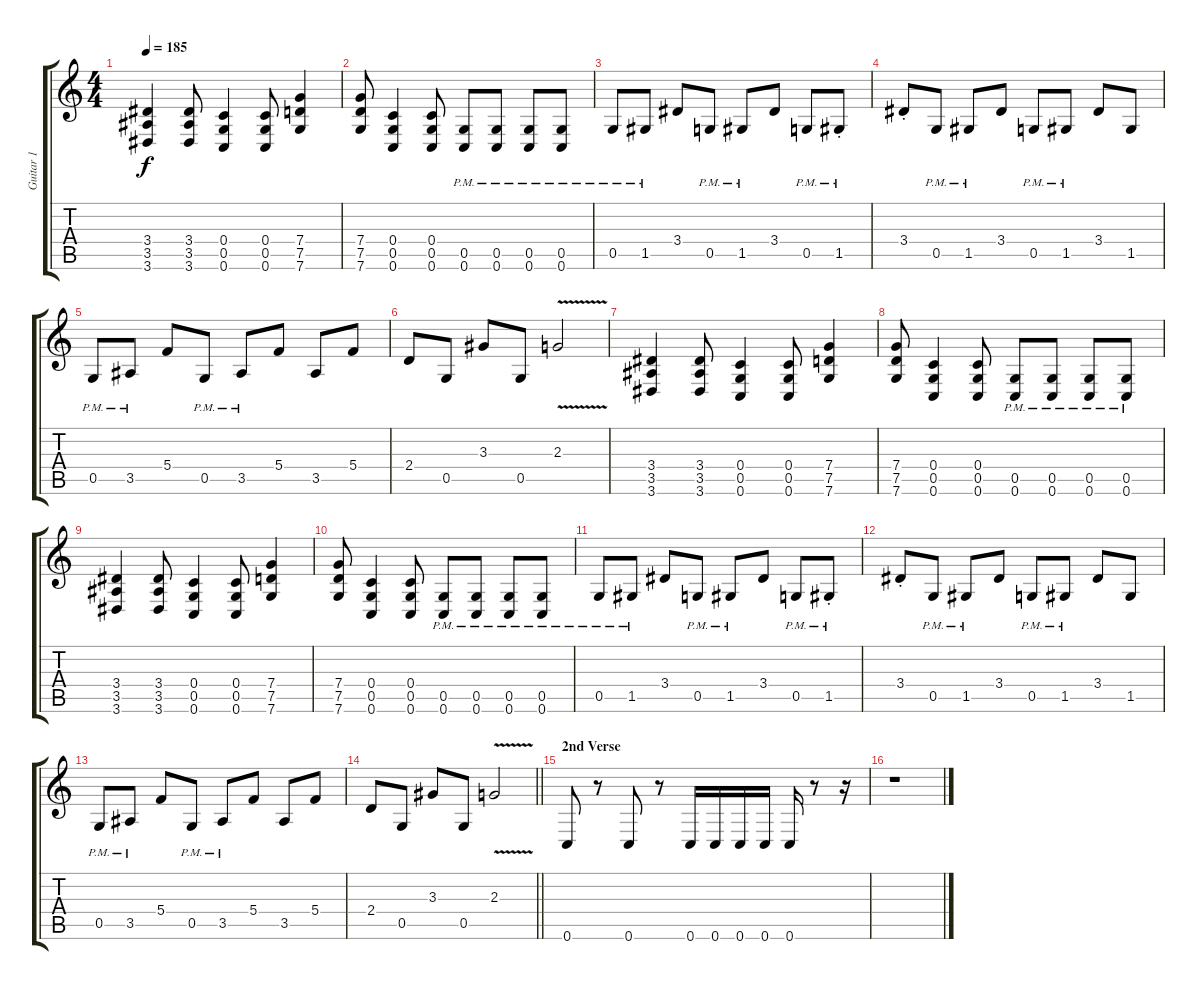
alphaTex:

\track ("Guitar 1" "Guitar 1") {instrument distortionguitar}
\staff {score tabs}
\tuning (D4 A3 F3 C3 G2 C2) {hide}
\ts (4 4)
\tempo 185
\clef g2
\ks c
(3.4 3.5 3.6).4{dy f} (3.4 3.5 3.6).8 (0.4 0.5 0.6).4 (0.4 0.5 0.6).8 (7.4 7.5 7.6).4 |
(7.4 7.5 7.6).8 (0.4 0.5 0.6).4 (0.4 0.5 0.6).8 (0.5{pm} 0.6{pm}).8 (0.5{pm} 0.6{pm}).8 (0.5{pm} 0.6{pm}).8 (0.5{pm} 0.6{pm}).8 |
0.5{pm}.8 1.5{pm}.8 3.4.8 0.5{pm}.8 1.5{pm}.8 3.4.8 0.5{pm}.8 1.5{pm st}.8 |
3.4{st}.8 0.5{pm}.8 1.5{pm}.8 3.4.8 0.5{pm}.8 1.5{pm}.8 3.4.8 1.5.8 |
0.5{pm}.8 3.5{pm}.8 5.4.8 0.5{pm}.8 3.5{pm}.8 5.4.8 3.5.8 5.4.8 |
2.4.8 0.5.8 3.3.8 0.5.8 2.3{v}.2 |
(3.4 3.5 3.6).4 (3.4 3.5 3.6).8 (0.4 0.5 0.6).4 (0.4 0.5 0.6).8 (7.4 7.5 7.6).4 |
(7.4 7.5 7.6).8 (0.4 0.5 0.6).4 (0.4 0.5 0.6).8 (0.5{pm} 0.6{pm}).8 (0.5{pm} 0.6{pm}).8 (0.5{pm} 0.6{pm}).8 (0.5{pm} 0.6{pm}).8 |
(3.4 3.5 3.6).4 (3.4 3.5 3.6).8 (0.4 0.5 0.6).4 (0.4 0.5 0.6).8 (7.4 7.5 7.6).4 |
(7.4 7.5 7.6).8 (0.4 0.5 0.6).4 (0.4 0.5 0.6).8 (0.5{pm} 0.6{pm}).8 (0.5{pm} 0.6{pm}).8 (0.5{pm} 0.6{pm}).8 (0.5{pm} 0.6{pm}).8 |
0.5{pm}.8 1.5{pm}.8 3.4.8 0.5{pm}.8 1.5{pm}.8 3.4.8 0.5{pm}.8 1.5{pm st}.8 |
3.4{st}.8 0.5{pm}.8 1.5{pm}.8 3.4.8 0.5{pm}.8 1.5{pm}.8 3.4.8 1.5.8 |
0.5{pm}.8 3.5{pm}.8 5.4.8 0.5{pm}.8 3.5{pm}.8 5.4.8 3.5.8 5.4.8 |
\barLineRight lightlight
2.4.8 0.5.8 3.3.8 0.5.8 2.3{v}.2 |
\section ("" "2nd Verse")
0.6.8 r.8 0.6.8 r.8 0.6.16 0.6.16 0.6.16 0.6.16 0.6.16 r.8 r.16 |
r.1
